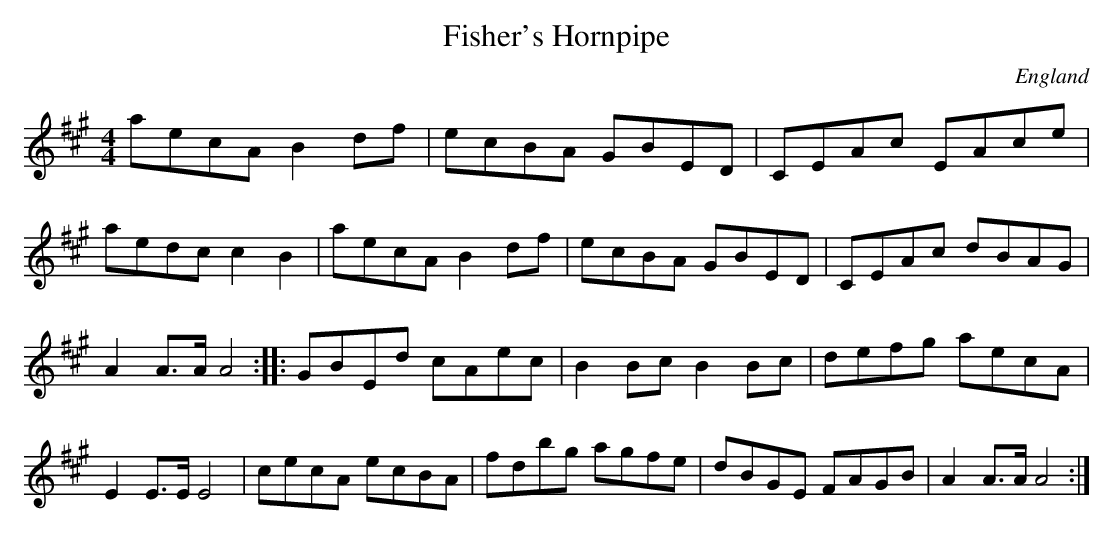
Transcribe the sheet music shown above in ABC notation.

X:1
T:Fisher's Hornpipe
O:England
M:4/4
K:A
aecA B2df | ecBA GBED | CEAc EAce | aedc c2B2 |\
aecA B2df | ecBA GBED | CEAc dBAG | A2A>A A4::\
GBEd cAec | B2Bc B2Bc | defg aecA | E2E>E E4 |\
cecA ecBA | fdbg agfe | dBGE FAGB | A2A>A A4:|**
